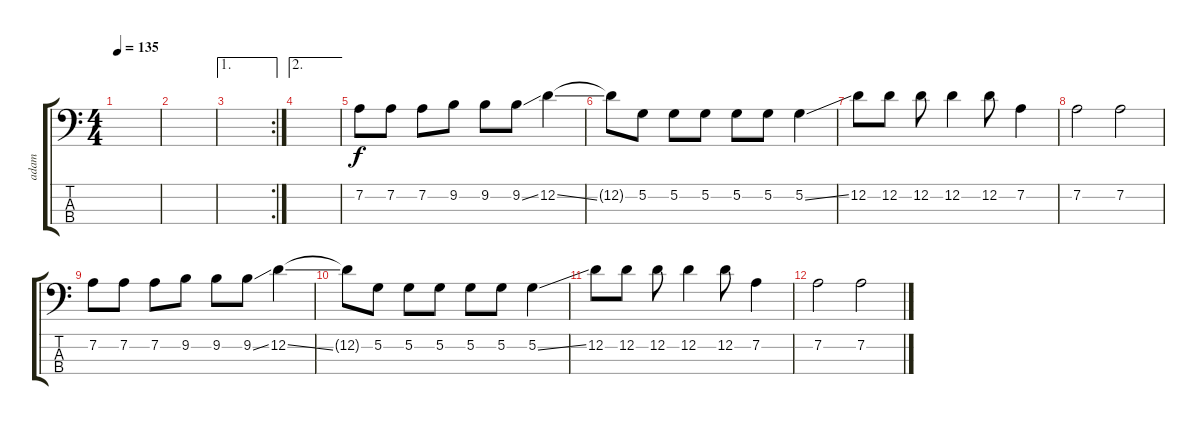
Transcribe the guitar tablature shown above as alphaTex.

\track ("adam" "adam") {instrument electricbasspick}
\staff {score tabs}
\tuning (G2 D2 A1 E1) {hide}
\ts (4 4)
\tempo 135
\clef f4
\ks c
|
|
\ae 1
\rc 2
|
\ae 2
|
7.2.8 7.2.8 7.2.8 9.2.8 9.2.8 9.2{ss}.8 12.2{ss}.4 |
12.2{t}.8 5.2.8 5.2.8 5.2.8 5.2.8 5.2.8 5.2{ss}.4 |
12.2.8 12.2.8 12.2.8 12.2.4 12.2.8 7.2.4 |
7.2.2 7.2.2 |
7.2.8 7.2.8 7.2.8 9.2.8 9.2.8 9.2{ss}.8 12.2{ss}.4 |
12.2{t}.8 5.2.8 5.2.8 5.2.8 5.2.8 5.2.8 5.2{ss}.4 |
12.2.8 12.2.8 12.2.8 12.2.4 12.2.8 7.2.4 |
7.2.2 7.2.2
